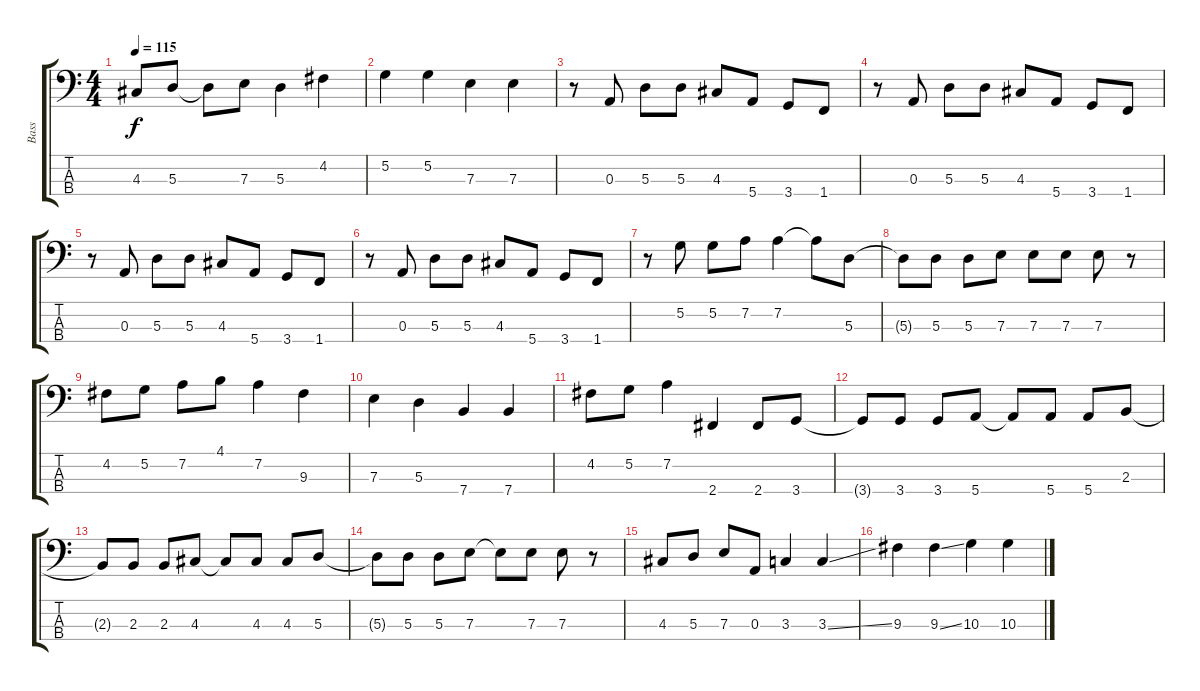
\track ("Bass" "Bass") {instrument electricbasspick}
\staff {score tabs}
\tuning (G2 D2 A1 E1) {hide}
\ts (4 4)
\tempo 115
\clef f4
\ks c
4.3{t}.8{dy f} 5.3.8 5.3{t}.8 7.3.8 5.3.4 4.2.4 |
5.2.4 5.2.4 7.3.4 7.3.4 |
r.8 0.3.8 5.3.8 5.3.8 4.3.8 5.4.8 3.4.8 1.4.8 |
r.8 0.3.8 5.3.8 5.3.8 4.3.8 5.4.8 3.4.8 1.4.8 |
r.8 0.3.8 5.3.8 5.3.8 4.3.8 5.4.8 3.4.8 1.4.8 |
r.8 0.3.8 5.3.8 5.3.8 4.3.8 5.4.8 3.4.8 1.4.8 |
r.8 5.2.8 5.2.8 7.2.8 7.2.4 7.2{t}.8 5.3.8 |
5.3{t}.8 5.3.8 5.3.8 7.3.8 7.3.8 7.3.8 7.3.8 r.8 |
4.2.8 5.2.8 7.2.8 4.1.8 7.2.4 9.3.4 |
7.3.4 5.3.4 7.4.4 7.4.4 |
4.2.8 5.2.8 7.2.4 2.4.4 2.4.8 3.4.8 |
3.4{t}.8 3.4.8 3.4.8 5.4.8 5.4{t}.8 5.4.8 5.4.8 2.3.8 |
2.3{t}.8 2.3.8 2.3.8 4.3.8 4.3{t}.8 4.3.8 4.3.8 5.3.8 |
5.3{t}.8 5.3.8 5.3.8 7.3.8 7.3{t}.8 7.3.8 7.3.8 r.8 |
4.3.8 5.3.8 7.3.8 0.3.8 3.3.4 3.3{ss}.4 |
9.3.4 9.3{ss}.4 10.3.4 10.3.4
